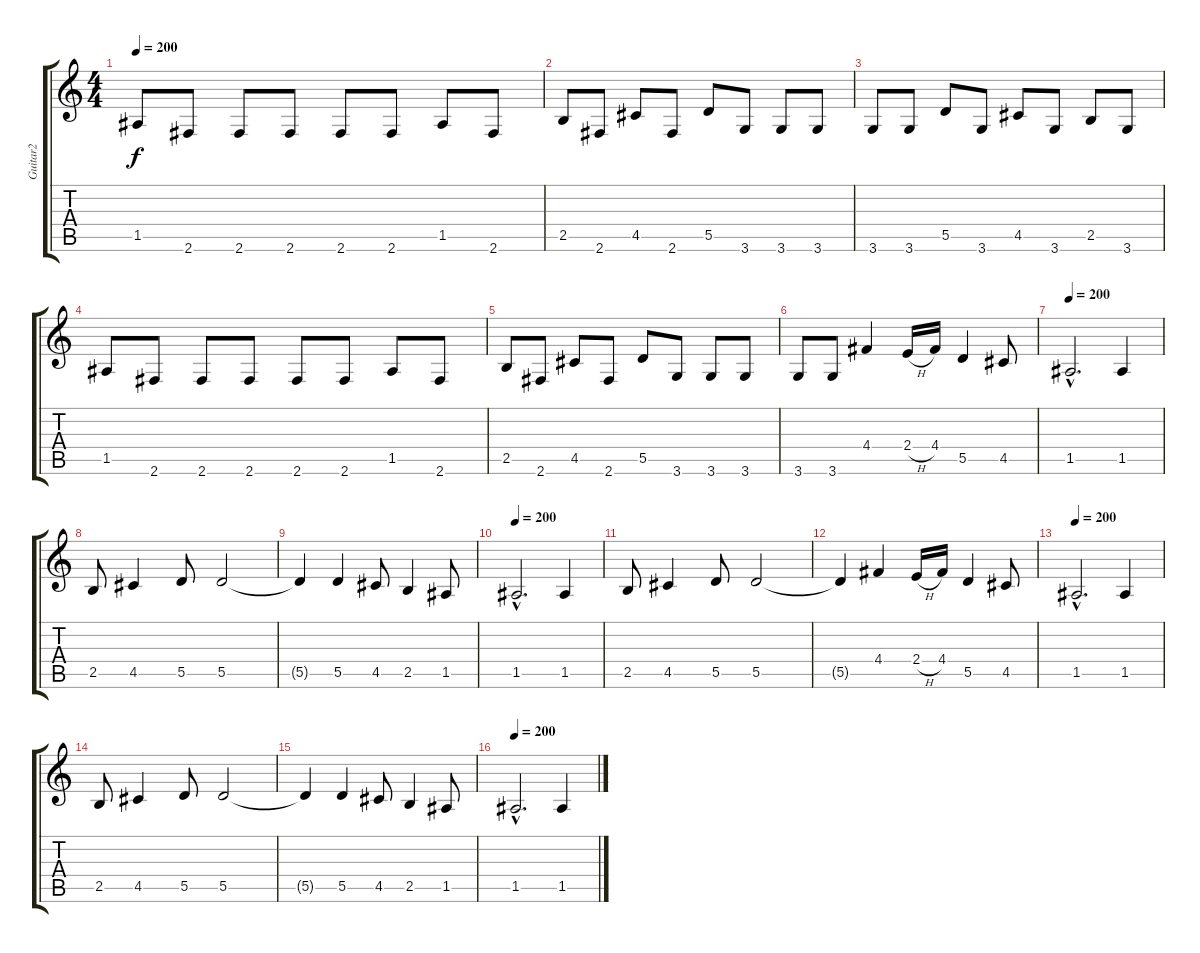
\track ("Guitar2" "Guitar2") {instrument distortionguitar}
\staff {score tabs}
\tuning (E4 B3 G3 D3 A2 E2) {hide}
\ts (4 4)
\tempo 200
\clef g2
\ks c
1.5.8{dy f} 2.6.8 2.6.8 2.6.8 2.6.8 2.6.8 1.5.8 2.6.8 |
2.5.8 2.6.8 4.5.8 2.6.8 5.5.8 3.6.8 3.6.8 3.6.8 |
3.6.8 3.6.8 5.5.8 3.6.8 4.5.8 3.6.8 2.5.8 3.6.8 |
1.5.8 2.6.8 2.6.8 2.6.8 2.6.8 2.6.8 1.5.8 2.6.8 |
2.5.8 2.6.8 4.5.8 2.6.8 5.5.8 3.6.8 3.6.8 3.6.8 |
3.6.8 3.6.8 4.4.4 2.4{h}.16 4.4.16 5.5.4 4.5.8 |
\tempo 200
1.5{hac}.2{d} 1.5.4 |
2.5.8 4.5.4 5.5.8 5.5.2 |
5.5{t}.4 5.5.4 4.5.8 2.5.4 1.5.8 |
\tempo 200
1.5{hac}.2{d} 1.5.4 |
2.5.8 4.5.4 5.5.8 5.5.2 |
5.5{t}.4 4.4.4 2.4{h}.16 4.4.16 5.5.4 4.5.8 |
\tempo 200
1.5{hac}.2{d} 1.5.4 |
2.5.8 4.5.4 5.5.8 5.5.2 |
5.5{t}.4 5.5.4 4.5.8 2.5.4 1.5.8 |
\tempo 200
1.5{hac}.2{d} 1.5.4
